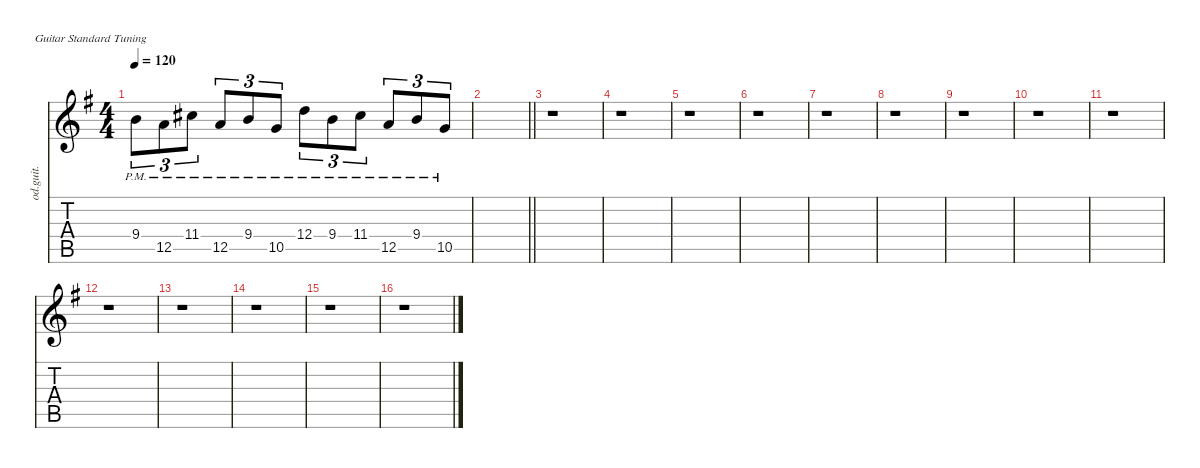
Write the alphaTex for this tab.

\defaultSystemsLayout 4
\hideDynamics
\bracketExtendMode nobrackets
\otherSystemsTrackNameOrientation horizontal
\track ("Guitarra 3" "od.guit.") {defaultSystemsLayout 16 instrument overdrivenguitar}
\staff {score tabs}
\tuning (E4 B3 G3 D3 A2 E2)
\ts (4 4)
\tempo 120
\clef g2
\ks g
9.4{pm acc forcenatural}.8{tu (3 2) dy f beam Down} 12.5{pm acc forcenatural}.8{tu (3 2) beam Down} 11.4{pm acc #}.8{tu (3 2) beam Down} 12.5{pm acc forcenatural}.8{tu (3 2) beam Up} 9.4{pm acc forcenatural}.8{tu (3 2) beam Up} 10.5{pm acc forcenatural}.8{tu (3 2) beam Up} 12.4{pm acc forcenatural}.8{tu (3 2) beam Down} 9.4{pm acc forcenatural}.8{tu (3 2) beam Down} 11.4{pm acc #}.8{tu (3 2) beam Down} 12.5{pm acc forcenatural}.8{tu (3 2) beam Up} 9.4{pm acc forcenatural}.8{tu (3 2) beam Up} 10.5{pm acc forcenatural}.8{tu (3 2) beam Up} |
\barLineRight lightlight
|
r.1{beam Down} |
r.1{beam Down} |
r.1{beam Down} |
r.1{beam Down} |
r.1{beam Down} |
r.1{beam Down} |
r.1{beam Down} |
r.1{beam Down} |
r.1{beam Down} |
r.1{beam Down} |
r.1{beam Down} |
r.1{beam Down} |
r.1{beam Down} |
r.1{beam Down}
